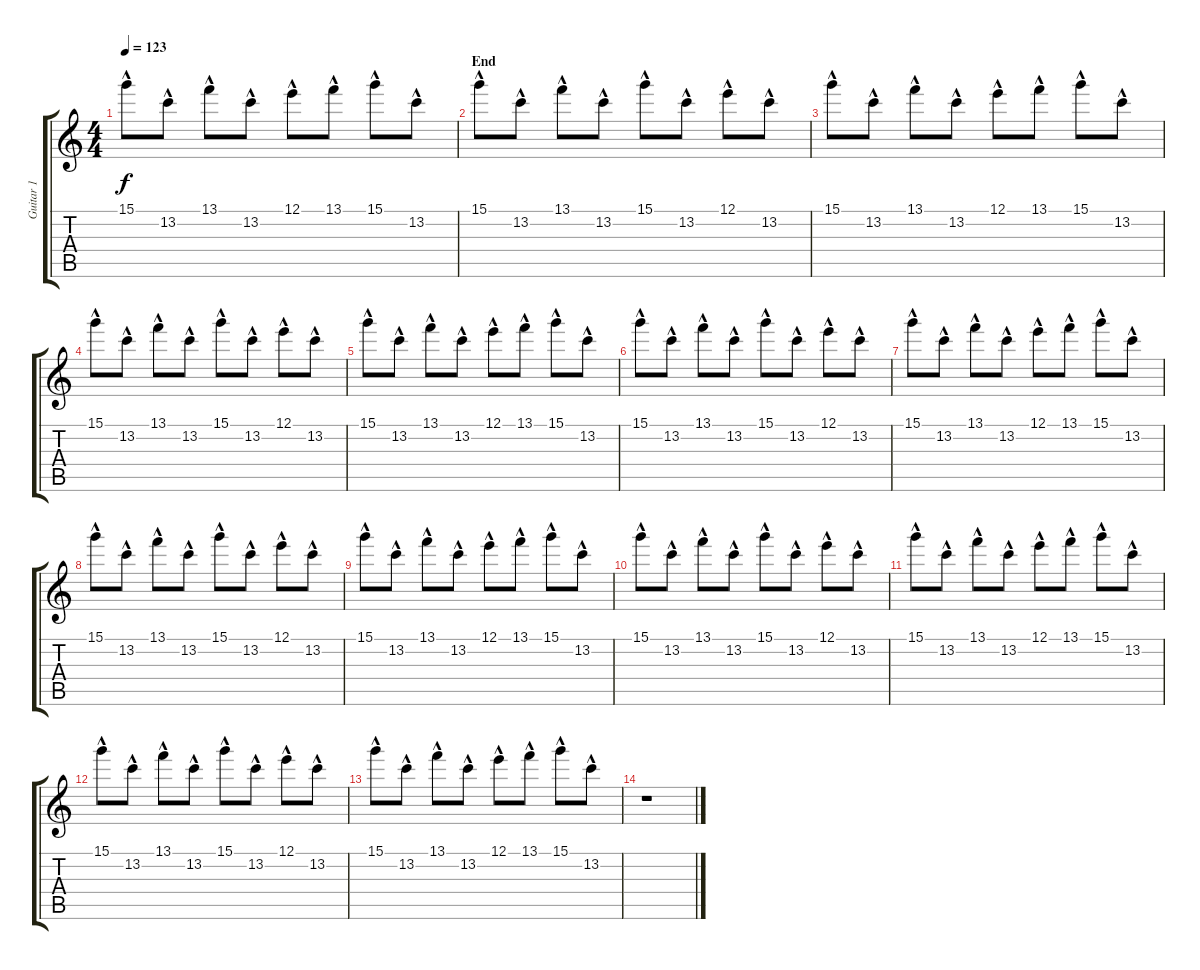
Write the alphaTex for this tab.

\track ("Guitar 1" "Guitar 1") {instrument electricguitarjazz}
\staff {score tabs}
\tuning (E4 B3 G3 D3 A2 E2) {hide}
\ts (4 4)
\tempo 123
\clef g2
\ks c
15.1{hac}.8{dy f} 13.2{hac}.8 13.1{hac}.8 13.2{hac}.8 12.1{hac}.8 13.1{hac}.8 15.1{hac}.8 13.2{hac}.8 |
\section ("" "End")
15.1{hac}.8 13.2{hac}.8 13.1{hac}.8 13.2{hac}.8 15.1{hac}.8 13.2{hac}.8 12.1{hac}.8 13.2{hac}.8 |
15.1{hac}.8 13.2{hac}.8 13.1{hac}.8 13.2{hac}.8 12.1{hac}.8 13.1{hac}.8 15.1{hac}.8 13.2{hac}.8 |
15.1{hac}.8 13.2{hac}.8 13.1{hac}.8 13.2{hac}.8 15.1{hac}.8 13.2{hac}.8 12.1{hac}.8 13.2{hac}.8 |
15.1{hac}.8 13.2{hac}.8 13.1{hac}.8 13.2{hac}.8 12.1{hac}.8 13.1{hac}.8 15.1{hac}.8 13.2{hac}.8 |
15.1{hac}.8 13.2{hac}.8 13.1{hac}.8 13.2{hac}.8 15.1{hac}.8 13.2{hac}.8 12.1{hac}.8 13.2{hac}.8 |
15.1{hac}.8 13.2{hac}.8 13.1{hac}.8 13.2{hac}.8 12.1{hac}.8 13.1{hac}.8 15.1{hac}.8 13.2{hac}.8 |
15.1{hac}.8 13.2{hac}.8 13.1{hac}.8 13.2{hac}.8 15.1{hac}.8 13.2{hac}.8 12.1{hac}.8 13.2{hac}.8 |
15.1{hac}.8 13.2{hac}.8 13.1{hac}.8 13.2{hac}.8 12.1{hac}.8 13.1{hac}.8 15.1{hac}.8 13.2{hac}.8 |
15.1{hac}.8{volume 0} 13.2{hac}.8 13.1{hac}.8 13.2{hac}.8 15.1{hac}.8 13.2{hac}.8 12.1{hac}.8 13.2{hac}.8 |
15.1{hac}.8 13.2{hac}.8 13.1{hac}.8 13.2{hac}.8 12.1{hac}.8 13.1{hac}.8 15.1{hac}.8 13.2{hac}.8 |
15.1{hac}.8 13.2{hac}.8 13.1{hac}.8 13.2{hac}.8 15.1{hac}.8 13.2{hac}.8 12.1{hac}.8 13.2{hac}.8 |
15.1{hac}.8 13.2{hac}.8 13.1{hac}.8 13.2{hac}.8 12.1{hac}.8 13.1{hac}.8 15.1{hac}.8 13.2{hac}.8 |
r.1
